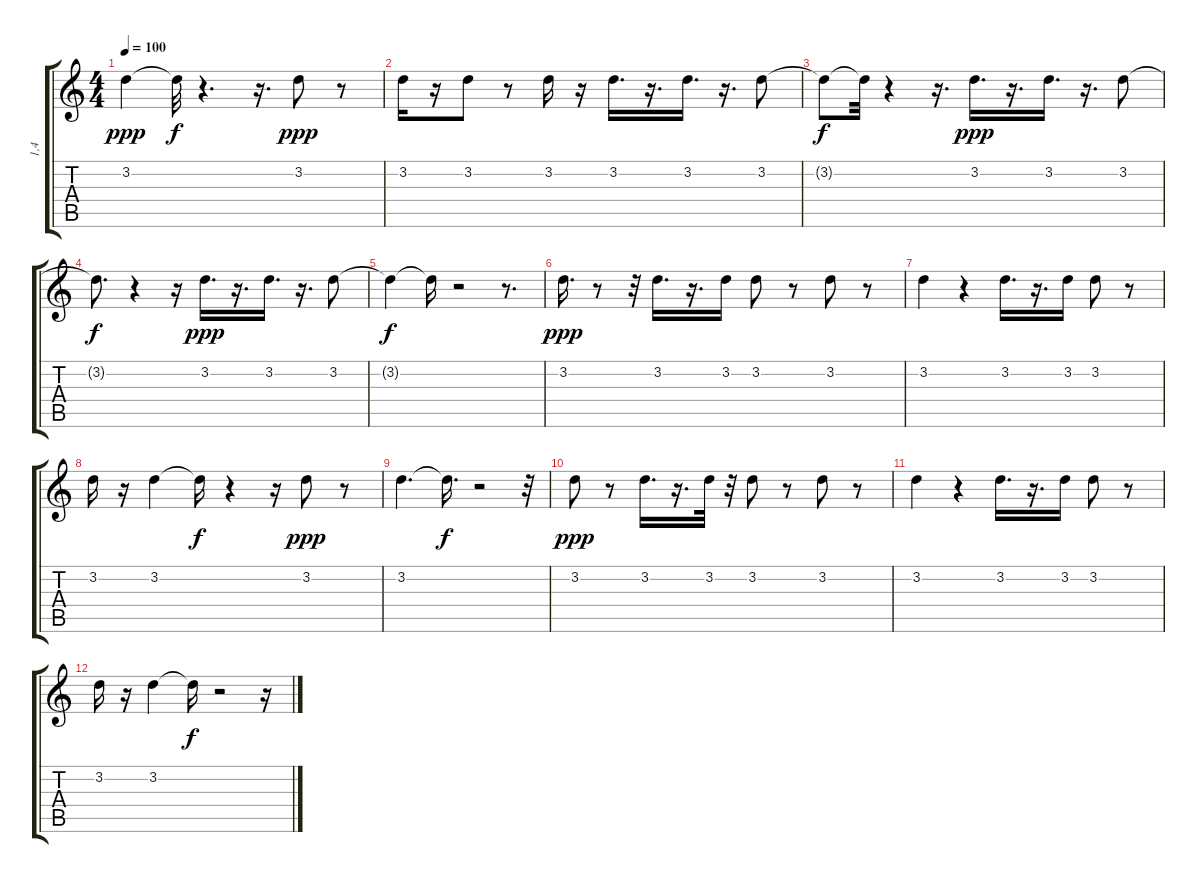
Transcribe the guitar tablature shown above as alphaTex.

\track ("1,4" "1,4") {instrument acousticguitarsteel}
\staff {score tabs}
\tuning (E4 B3 G3 D3 A2 E2) {hide}
\ts (4 4)
\tempo 100
\clef g2
\ks c
3.2.4{dy ppp} 3.2{t}.32{dy f} r.4{d} r.16{d} 3.2.8{dy ppp} r.8 |
3.2.16 r.16 3.2.8 r.8 3.2.16 r.16 3.2.16{d} r.16{d} 3.2.16{d} r.16{d} 3.2.8 |
3.2{t}.8{dy f} 3.2{t}.32 r.4 r.16{d} 3.2.16{d dy ppp} r.16{d} 3.2.16{d} r.16{d} 3.2.8 |
3.2{t}.8{d dy f} r.4 r.16 3.2.16{d dy ppp} r.16{d} 3.2.16{d} r.16{d} 3.2.8 |
3.2{t}.4{dy f} 3.2{t}.16 r.2 r.8{d} |
3.2.16{d dy ppp} r.8 r.32 3.2.16{d} r.16{d} 3.2.16 3.2.8 r.8 3.2.8 r.8 |
3.2.4 r.4 3.2.16{d} r.16{d} 3.2.16 3.2.8 r.8 |
3.2.16 r.16 3.2.4 3.2{t}.16{dy f} r.4 r.16 3.2.8{dy ppp} r.8 |
3.2.4{d} 3.2{t}.16{d dy f} r.2 r.32 |
3.2.8{dy ppp} r.8 3.2.16{d} r.16{d} 3.2.32 r.32 3.2.8 r.8 3.2.8 r.8 |
3.2.4 r.4 3.2.16{d} r.16{d} 3.2.16 3.2.8 r.8 |
3.2.16 r.16 3.2.4 3.2{t}.16{dy f} r.2 r.16
